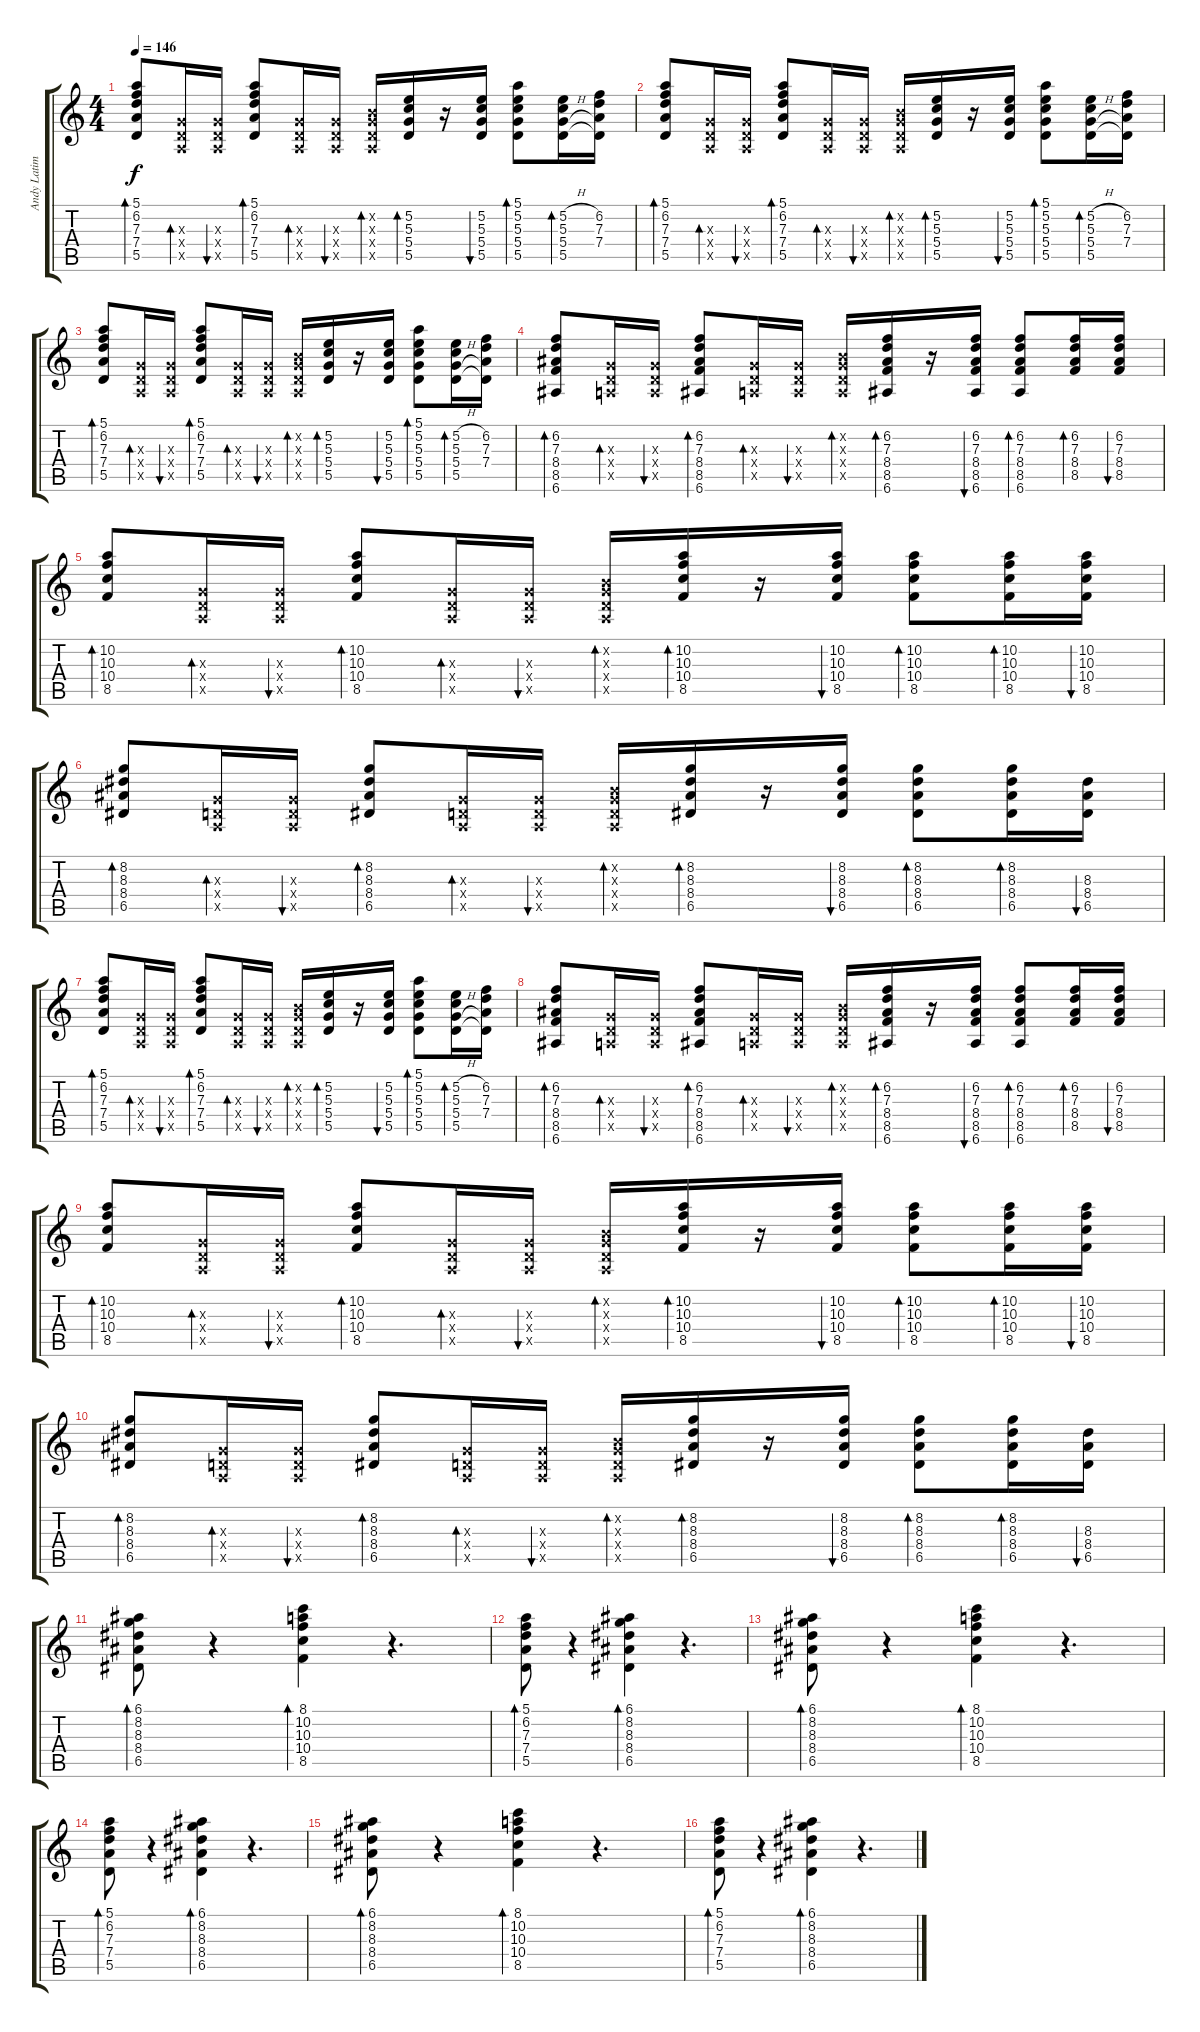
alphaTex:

\track ("Andy Latimer (guitar 2)" "Andy Latim") {instrument electricguitarclean}
\staff {score tabs}
\tuning (E4 B3 G3 D3 A2 E2) {hide}
\ts (4 4)
\tempo 146
\clef g2
\ks c
(5.1 6.2 7.3 7.4 5.5).8{bd 60 dy f volume 3} (0.3{x} 0.4{x} 0.5{x}).16{bd 60} (0.3{x} 0.4{x} 0.5{x}).16{bu 60} (5.1 6.2 7.3 7.4 5.5).8{bd 60} (0.3{x} 0.4{x} 0.5{x}).16{bd 60} (0.3{x} 0.4{x} 0.5{x}).16{bu 60} (0.2{x} 0.3{x} 0.4{x} 0.5{x}).16{bd 60} (5.2 5.3 5.4 5.5).16{bd 60} r.16 (5.2 5.3 5.4 5.5).16{bu 60} (5.1 5.2 5.3 5.4 5.5).8{bd 60} (5.2{h} 5.3{h} 5.4{h} 5.5).16{bd 60} (6.2 7.3 7.4 5.5{t}).16 |
(5.1 6.2 7.3 7.4 5.5).8{bd 60} (0.3{x} 0.4{x} 0.5{x}).16{bd 60} (0.3{x} 0.4{x} 0.5{x}).16{bu 60} (5.1 6.2 7.3 7.4 5.5).8{bd 60} (0.3{x} 0.4{x} 0.5{x}).16{bd 60} (0.3{x} 0.4{x} 0.5{x}).16{bu 60} (0.2{x} 0.3{x} 0.4{x} 0.5{x}).16{bd 60} (5.2 5.3 5.4 5.5).16{bd 60} r.16 (5.2 5.3 5.4 5.5).16{bu 60} (5.1 5.2 5.3 5.4 5.5).8{bd 60} (5.2{h} 5.3{h} 5.4{h} 5.5).16{bd 60} (6.2 7.3 7.4 5.5{t}).16 |
(5.1 6.2 7.3 7.4 5.5).8{bd 60} (0.3{x} 0.4{x} 0.5{x}).16{bd 60} (0.3{x} 0.4{x} 0.5{x}).16{bu 60} (5.1 6.2 7.3 7.4 5.5).8{bd 60} (0.3{x} 0.4{x} 0.5{x}).16{bd 60} (0.3{x} 0.4{x} 0.5{x}).16{bu 60} (0.2{x} 0.3{x} 0.4{x} 0.5{x}).16{bd 60} (5.2 5.3 5.4 5.5).16{bd 60} r.16 (5.2 5.3 5.4 5.5).16{bu 60} (5.1 5.2 5.3 5.4 5.5).8{bd 60} (5.2{h} 5.3{h} 5.4{h} 5.5).16{bd 60} (6.2 7.3 7.4 5.5{t}).16 |
(6.2 7.3 8.4 8.5 6.6).8{bd 60} (0.3{x} 0.4{x} 0.5{x}).16{bd 60} (0.3{x} 0.4{x} 0.5{x}).16{bu 60} (6.2 7.3 8.4 8.5 6.6).8{bd 60} (0.3{x} 0.4{x} 0.5{x}).16{bd 60} (0.3{x} 0.4{x} 0.5{x}).16{bu 60} (0.2{x} 0.3{x} 0.4{x} 0.5{x}).16{bd 60} (6.2 7.3 8.4 8.5 6.6).16{bd 60} r.16 (6.2 7.3 8.4 8.5 6.6).16{bu 60} (6.2 7.3 8.4 8.5 6.6).8{bd 60} (6.2 7.3 8.4 8.5).16{bd 60} (6.2 7.3 8.4 8.5).16{bu 60} |
(10.2 10.3 10.4 8.5).8{bd 60} (0.3{x} 0.4{x} 0.5{x}).16{bd 60} (0.3{x} 0.4{x} 0.5{x}).16{bu 60} (10.2 10.3 10.4 8.5).8{bd 60} (0.3{x} 0.4{x} 0.5{x}).16{bd 60} (0.3{x} 0.4{x} 0.5{x}).16{bu 60} (0.2{x} 0.3{x} 0.4{x} 0.5{x}).16{bd 60} (10.2 10.3 10.4 8.5).16{bd 60} r.16 (10.2 10.3 10.4 8.5).16{bu 60} (10.2 10.3 10.4 8.5).8{bd 60} (10.2 10.3 10.4 8.5).16{bd 60} (10.2 10.3 10.4 8.5).16{bu 60} |
(8.2 8.3 8.4 6.5).8{bd 60} (0.3{x} 0.4{x} 0.5{x}).16{bd 60} (0.3{x} 0.4{x} 0.5{x}).16{bu 60} (8.2 8.3 8.4 6.5).8{bd 60} (0.3{x} 0.4{x} 0.5{x}).16{bd 60} (0.3{x} 0.4{x} 0.5{x}).16{bu 60} (0.2{x} 0.3{x} 0.4{x} 0.5{x}).16{bd 60} (8.2 8.3 8.4 6.5).16{bd 60} r.16 (8.2 8.3 8.4 6.5).16{bu 60} (8.2 8.3 8.4 6.5).8{bd 60} (8.2 8.3 8.4 6.5).16{bd 60} (8.3 8.4 6.5).16{bu 60} |
(5.1 6.2 7.3 7.4 5.5).8{bd 60} (0.3{x} 0.4{x} 0.5{x}).16{bd 60} (0.3{x} 0.4{x} 0.5{x}).16{bu 60} (5.1 6.2 7.3 7.4 5.5).8{bd 60} (0.3{x} 0.4{x} 0.5{x}).16{bd 60} (0.3{x} 0.4{x} 0.5{x}).16{bu 60} (0.2{x} 0.3{x} 0.4{x} 0.5{x}).16{bd 60} (5.2 5.3 5.4 5.5).16{bd 60} r.16 (5.2 5.3 5.4 5.5).16{bu 60} (5.1 5.2 5.3 5.4 5.5).8{bd 60} (5.2{h} 5.3{h} 5.4{h} 5.5).16{bd 60} (6.2 7.3 7.4 5.5{t}).16 |
(6.2 7.3 8.4 8.5 6.6).8{bd 60} (0.3{x} 0.4{x} 0.5{x}).16{bd 60} (0.3{x} 0.4{x} 0.5{x}).16{bu 60} (6.2 7.3 8.4 8.5 6.6).8{bd 60} (0.3{x} 0.4{x} 0.5{x}).16{bd 60} (0.3{x} 0.4{x} 0.5{x}).16{bu 60} (0.2{x} 0.3{x} 0.4{x} 0.5{x}).16{bd 60} (6.2 7.3 8.4 8.5 6.6).16{bd 60} r.16 (6.2 7.3 8.4 8.5 6.6).16{bu 60} (6.2 7.3 8.4 8.5 6.6).8{bd 60} (6.2 7.3 8.4 8.5).16{bd 60} (6.2 7.3 8.4 8.5).16{bu 60} |
(10.2 10.3 10.4 8.5).8{bd 60} (0.3{x} 0.4{x} 0.5{x}).16{bd 60} (0.3{x} 0.4{x} 0.5{x}).16{bu 60} (10.2 10.3 10.4 8.5).8{bd 60} (0.3{x} 0.4{x} 0.5{x}).16{bd 60} (0.3{x} 0.4{x} 0.5{x}).16{bu 60} (0.2{x} 0.3{x} 0.4{x} 0.5{x}).16{bd 60} (10.2 10.3 10.4 8.5).16{bd 60} r.16 (10.2 10.3 10.4 8.5).16{bu 60} (10.2 10.3 10.4 8.5).8{bd 60} (10.2 10.3 10.4 8.5).16{bd 60} (10.2 10.3 10.4 8.5).16{bu 60} |
(8.2 8.3 8.4 6.5).8{bd 60} (0.3{x} 0.4{x} 0.5{x}).16{bd 60} (0.3{x} 0.4{x} 0.5{x}).16{bu 60} (8.2 8.3 8.4 6.5).8{bd 60} (0.3{x} 0.4{x} 0.5{x}).16{bd 60} (0.3{x} 0.4{x} 0.5{x}).16{bu 60} (0.2{x} 0.3{x} 0.4{x} 0.5{x}).16{bd 60} (8.2 8.3 8.4 6.5).16{bd 60} r.16 (8.2 8.3 8.4 6.5).16{bu 60} (8.2 8.3 8.4 6.5).8{bd 60} (8.2 8.3 8.4 6.5).16{bd 60} (8.3 8.4 6.5).16{bu 60} |
(6.1 8.2 8.3 8.4 6.5).8{bd 60} r.4 (8.1 10.2 10.3 10.4 8.5).4{bd 60} r.4{d} |
(5.1 6.2 7.3 7.4 5.5).8{bd 60} r.4 (6.1 8.2 8.3 8.4 6.5).4{bd 60} r.4{d} |
(6.1 8.2 8.3 8.4 6.5).8{bd 60} r.4 (8.1 10.2 10.3 10.4 8.5).4{bd 60} r.4{d} |
(5.1 6.2 7.3 7.4 5.5).8{bd 60} r.4 (6.1 8.2 8.3 8.4 6.5).4{bd 60} r.4{d} |
(6.1 8.2 8.3 8.4 6.5).8{bd 60} r.4 (8.1 10.2 10.3 10.4 8.5).4{bd 60} r.4{d} |
(5.1 6.2 7.3 7.4 5.5).8{bd 60} r.4 (6.1 8.2 8.3 8.4 6.5).4{bd 60} r.4{d}
